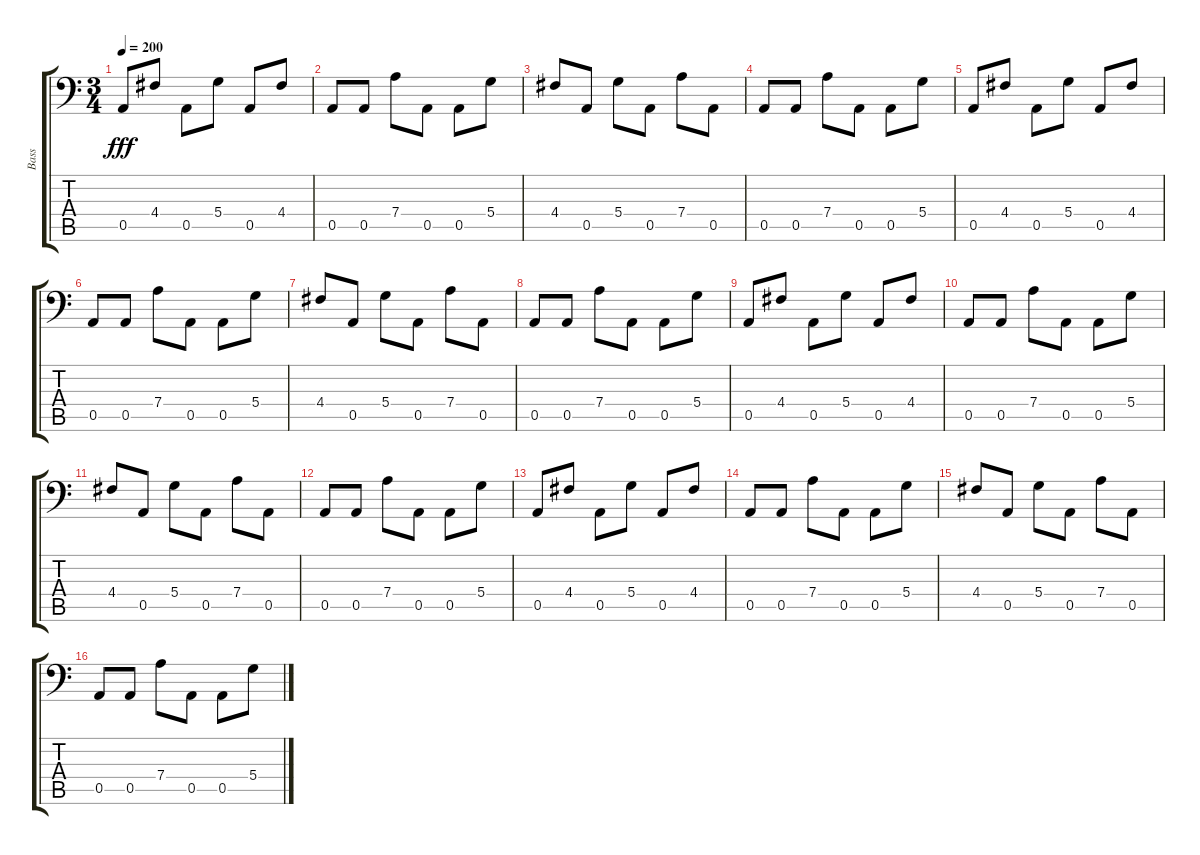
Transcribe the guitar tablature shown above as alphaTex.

\track ("Bass" "Bass") {instrument slapbass1}
\staff {score tabs}
\tuning (E3 B2 G2 D2 A1 E1) {hide}
\ts (3 4)
\tempo 200
\clef f4
\ks c
0.5.8{dy fff} 4.4.8 0.5.8 5.4.8 0.5.8 4.4.8 |
0.5.8 0.5.8 7.4.8 0.5.8 0.5.8 5.4.8 |
4.4.8 0.5.8 5.4.8 0.5.8 7.4.8 0.5.8 |
0.5.8 0.5.8 7.4.8 0.5.8 0.5.8 5.4.8 |
0.5.8 4.4.8 0.5.8 5.4.8 0.5.8 4.4.8 |
0.5.8 0.5.8 7.4.8 0.5.8 0.5.8 5.4.8 |
4.4.8 0.5.8 5.4.8 0.5.8 7.4.8 0.5.8 |
0.5.8{instrument slapbass1} 0.5.8 7.4.8 0.5.8 0.5.8 5.4.8 |
0.5.8 4.4.8 0.5.8 5.4.8 0.5.8 4.4.8 |
0.5.8 0.5.8 7.4.8 0.5.8 0.5.8 5.4.8 |
4.4.8 0.5.8 5.4.8 0.5.8 7.4.8 0.5.8 |
0.5.8 0.5.8 7.4.8 0.5.8 0.5.8 5.4.8 |
0.5.8 4.4.8 0.5.8 5.4.8 0.5.8 4.4.8 |
0.5.8 0.5.8 7.4.8 0.5.8 0.5.8 5.4.8 |
4.4.8 0.5.8 5.4.8 0.5.8 7.4.8 0.5.8 |
0.5.8{instrument slapbass1} 0.5.8 7.4.8 0.5.8 0.5.8 5.4.8
